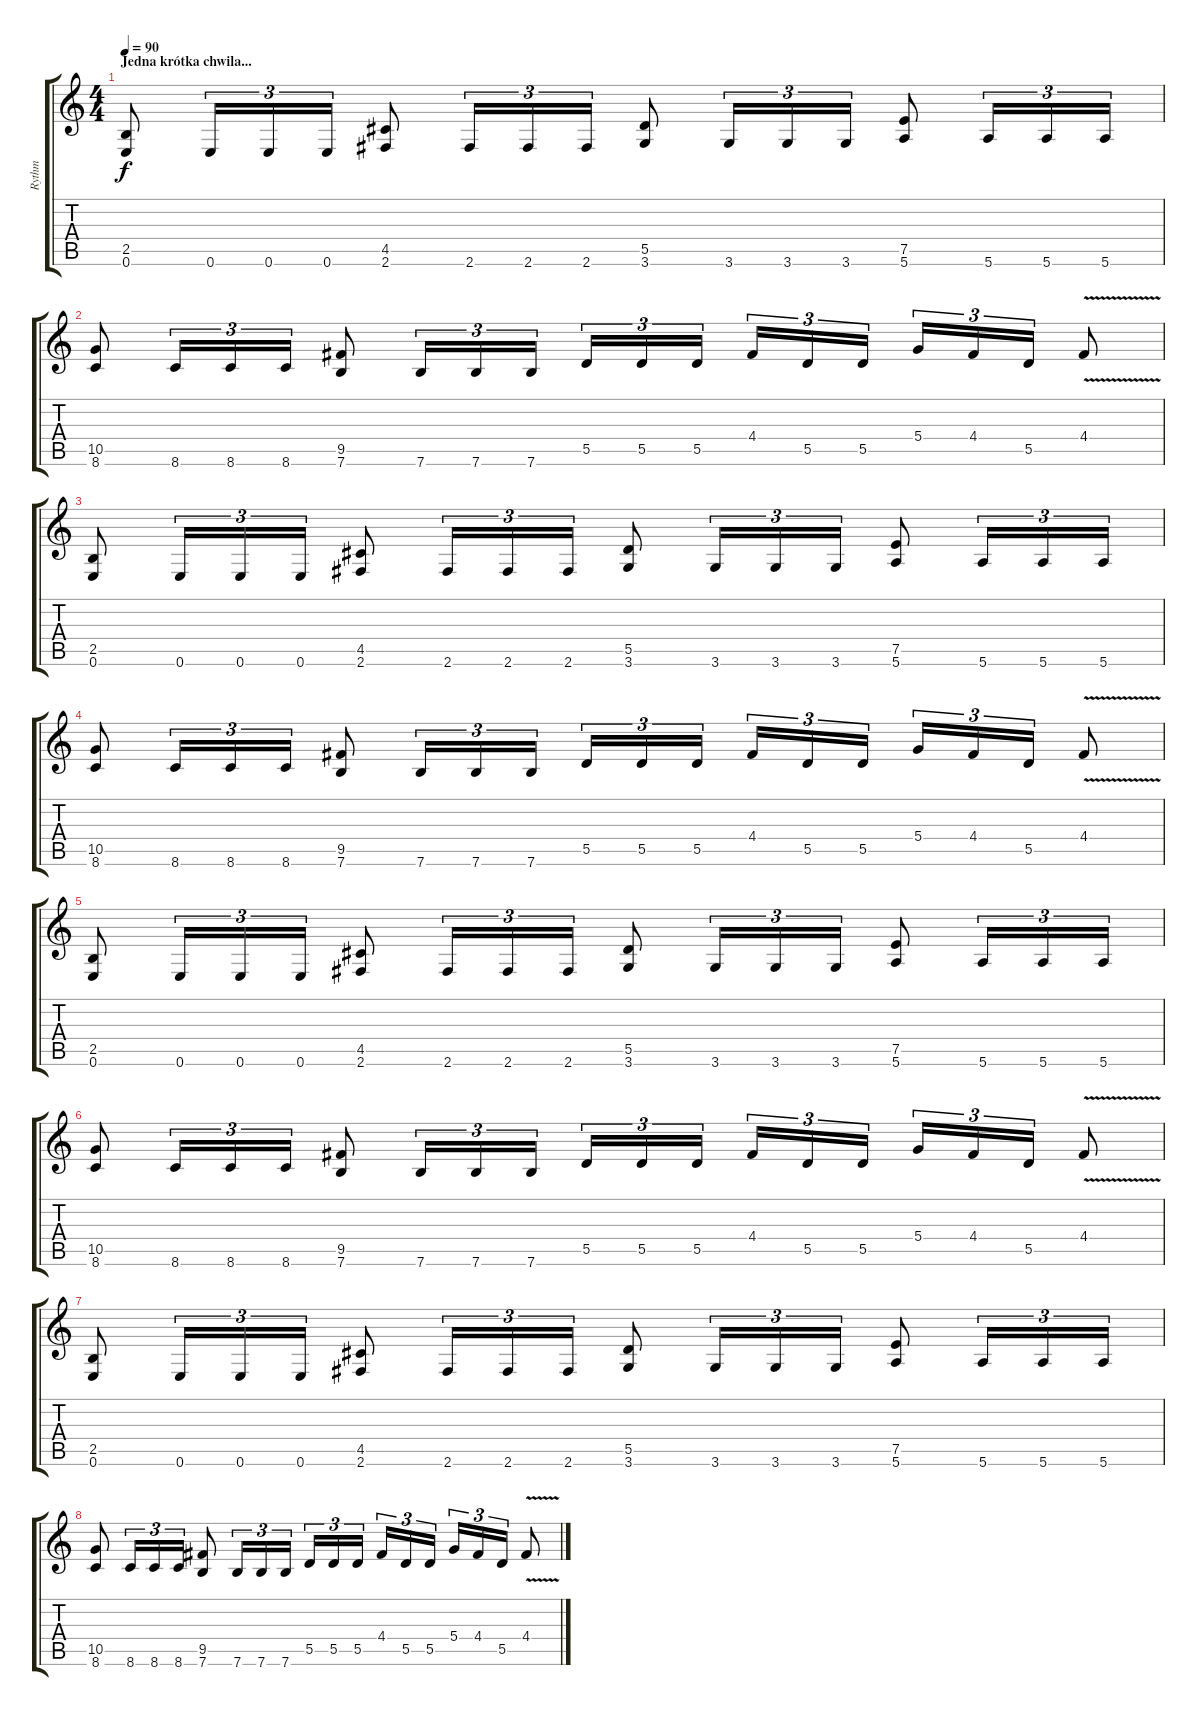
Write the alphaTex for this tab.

\track ("Rythm" "Rythm") {instrument distortionguitar}
\staff {score tabs}
\tuning (E4 B3 G3 D3 A2 E2) {hide}
\ts (4 4)
\section ("" "Jedna krótka chwila...")
\tempo 90
\clef g2
\ks c
(2.5 0.6).8{dy f} 0.6.16{tu (3 2)} 0.6.16{tu (3 2)} 0.6.16{tu (3 2)} (4.5 2.6).8 2.6.16{tu (3 2)} 2.6.16{tu (3 2)} 2.6.16{tu (3 2)} (5.5 3.6).8 3.6.16{tu (3 2)} 3.6.16{tu (3 2)} 3.6.16{tu (3 2)} (7.5 5.6).8 5.6.16{tu (3 2)} 5.6.16{tu (3 2)} 5.6.16{tu (3 2)} |
(10.5 8.6).8 8.6.16{tu (3 2)} 8.6.16{tu (3 2)} 8.6.16{tu (3 2)} (9.5 7.6).8 7.6.16{tu (3 2)} 7.6.16{tu (3 2)} 7.6.16{tu (3 2)} 5.5.16{tu (3 2)} 5.5.16{tu (3 2)} 5.5.16{tu (3 2) beam splitsecondary} 4.4.16{tu (3 2)} 5.5.16{tu (3 2)} 5.5.16{tu (3 2)} 5.4.16{tu (3 2)} 4.4.16{tu (3 2)} 5.5.16{tu (3 2)} 4.4{v}.8 |
(2.5 0.6).8 0.6.16{tu (3 2)} 0.6.16{tu (3 2)} 0.6.16{tu (3 2)} (4.5 2.6).8 2.6.16{tu (3 2)} 2.6.16{tu (3 2)} 2.6.16{tu (3 2)} (5.5 3.6).8 3.6.16{tu (3 2)} 3.6.16{tu (3 2)} 3.6.16{tu (3 2)} (7.5 5.6).8 5.6.16{tu (3 2)} 5.6.16{tu (3 2)} 5.6.16{tu (3 2)} |
(10.5 8.6).8 8.6.16{tu (3 2)} 8.6.16{tu (3 2)} 8.6.16{tu (3 2)} (9.5 7.6).8 7.6.16{tu (3 2)} 7.6.16{tu (3 2)} 7.6.16{tu (3 2)} 5.5.16{tu (3 2)} 5.5.16{tu (3 2)} 5.5.16{tu (3 2) beam splitsecondary} 4.4.16{tu (3 2)} 5.5.16{tu (3 2)} 5.5.16{tu (3 2)} 5.4.16{tu (3 2)} 4.4.16{tu (3 2)} 5.5.16{tu (3 2)} 4.4{v}.8 |
(2.5 0.6).8 0.6.16{tu (3 2)} 0.6.16{tu (3 2)} 0.6.16{tu (3 2)} (4.5 2.6).8 2.6.16{tu (3 2)} 2.6.16{tu (3 2)} 2.6.16{tu (3 2)} (5.5 3.6).8 3.6.16{tu (3 2)} 3.6.16{tu (3 2)} 3.6.16{tu (3 2)} (7.5 5.6).8 5.6.16{tu (3 2)} 5.6.16{tu (3 2)} 5.6.16{tu (3 2)} |
(10.5 8.6).8 8.6.16{tu (3 2)} 8.6.16{tu (3 2)} 8.6.16{tu (3 2)} (9.5 7.6).8 7.6.16{tu (3 2)} 7.6.16{tu (3 2)} 7.6.16{tu (3 2)} 5.5.16{tu (3 2)} 5.5.16{tu (3 2)} 5.5.16{tu (3 2) beam splitsecondary} 4.4.16{tu (3 2)} 5.5.16{tu (3 2)} 5.5.16{tu (3 2)} 5.4.16{tu (3 2)} 4.4.16{tu (3 2)} 5.5.16{tu (3 2)} 4.4{v}.8 |
(2.5 0.6).8 0.6.16{tu (3 2)} 0.6.16{tu (3 2)} 0.6.16{tu (3 2)} (4.5 2.6).8 2.6.16{tu (3 2)} 2.6.16{tu (3 2)} 2.6.16{tu (3 2)} (5.5 3.6).8 3.6.16{tu (3 2)} 3.6.16{tu (3 2)} 3.6.16{tu (3 2)} (7.5 5.6).8 5.6.16{tu (3 2)} 5.6.16{tu (3 2)} 5.6.16{tu (3 2)} |
(10.5 8.6).8 8.6.16{tu (3 2)} 8.6.16{tu (3 2)} 8.6.16{tu (3 2)} (9.5 7.6).8 7.6.16{tu (3 2)} 7.6.16{tu (3 2)} 7.6.16{tu (3 2)} 5.5.16{tu (3 2)} 5.5.16{tu (3 2)} 5.5.16{tu (3 2) beam splitsecondary} 4.4.16{tu (3 2)} 5.5.16{tu (3 2)} 5.5.16{tu (3 2)} 5.4.16{tu (3 2)} 4.4.16{tu (3 2)} 5.5.16{tu (3 2)} 4.4{v}.8
